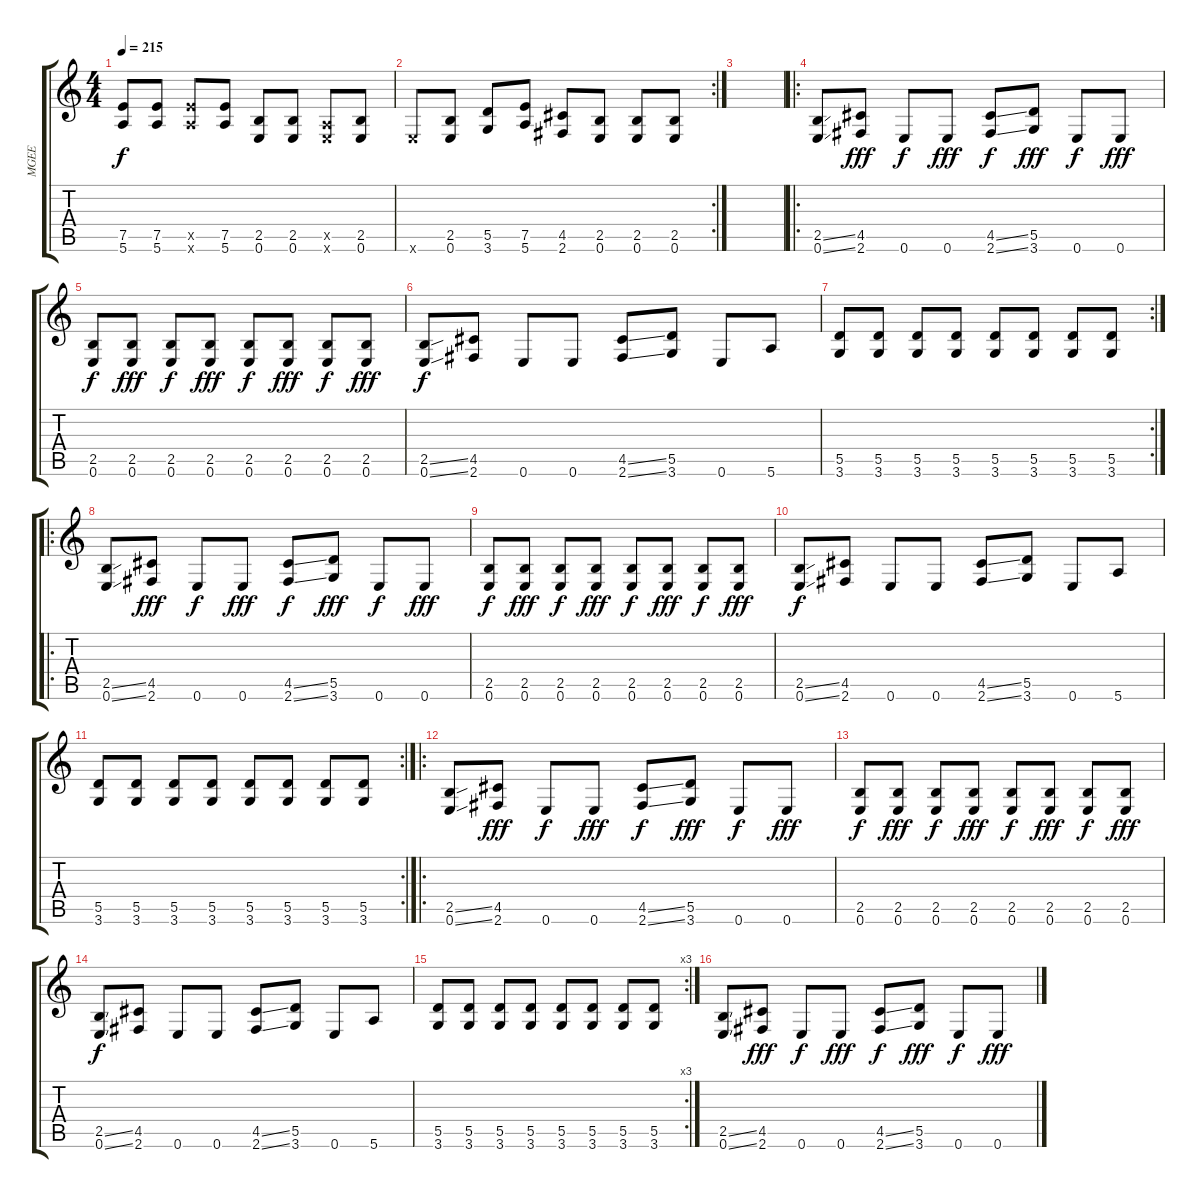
\track ("MGEE" "MGEE") {instrument distortionguitar}
\staff {score tabs}
\tuning (E4 B3 G3 D3 A2 E2) {hide}
\ts (4 4)
\tempo 215
\clef g2
\ks c
(7.5 5.6).8{dy f} (7.5 5.6).8 (7.5{x} 5.6{x}).8 (7.5 5.6).8 (2.5 0.6).8 (2.5 0.6).8 (0.5{x} 0.6{x}).8 (2.5 0.6).8 |
\rc 2
0.6{x}.8 (2.5 0.6).8 (5.5 3.6).8 (7.5 5.6).8 (4.5 2.6).8 (2.5 0.6).8 (2.5 0.6).8 (2.5 0.6).8 |
|
\ro
(2.5{ss} 0.6{ss}).8 (4.5 2.6).8{dy fff} 0.6.8{dy f} 0.6.8{dy fff} (4.5{ss} 2.6{ss}).8{dy f} (5.5 3.6).8{dy fff} 0.6.8{dy f} 0.6.8{dy fff} |
(2.5 0.6).8{dy f} (2.5 0.6).8{dy fff} (2.5 0.6).8{dy f} (2.5 0.6).8{dy fff} (2.5 0.6).8{dy f} (2.5 0.6).8{dy fff} (2.5 0.6).8{dy f} (2.5 0.6).8{dy fff} |
(2.5{ss} 0.6{ss}).8{dy f} (4.5 2.6).8 0.6.8 0.6.8 (4.5{ss} 2.6{ss}).8 (5.5 3.6).8 0.6.8 5.6.8 |
\rc 2
(5.5 3.6).8 (5.5 3.6).8 (5.5 3.6).8 (5.5 3.6).8 (5.5 3.6).8 (5.5 3.6).8 (5.5 3.6).8 (5.5 3.6).8 |
\ro
(2.5{ss} 0.6{ss}).8 (4.5 2.6).8{dy fff} 0.6.8{dy f} 0.6.8{dy fff} (4.5{ss} 2.6{ss}).8{dy f} (5.5 3.6).8{dy fff} 0.6.8{dy f} 0.6.8{dy fff} |
(2.5 0.6).8{dy f} (2.5 0.6).8{dy fff} (2.5 0.6).8{dy f} (2.5 0.6).8{dy fff} (2.5 0.6).8{dy f} (2.5 0.6).8{dy fff} (2.5 0.6).8{dy f} (2.5 0.6).8{dy fff} |
(2.5{ss} 0.6{ss}).8{dy f} (4.5 2.6).8 0.6.8 0.6.8 (4.5{ss} 2.6{ss}).8 (5.5 3.6).8 0.6.8 5.6.8 |
\rc 2
(5.5 3.6).8 (5.5 3.6).8 (5.5 3.6).8 (5.5 3.6).8 (5.5 3.6).8 (5.5 3.6).8 (5.5 3.6).8 (5.5 3.6).8 |
\ro
(2.5{ss} 0.6{ss}).8 (4.5 2.6).8{dy fff} 0.6.8{dy f} 0.6.8{dy fff} (4.5{ss} 2.6{ss}).8{dy f} (5.5 3.6).8{dy fff} 0.6.8{dy f} 0.6.8{dy fff} |
(2.5 0.6).8{dy f} (2.5 0.6).8{dy fff} (2.5 0.6).8{dy f} (2.5 0.6).8{dy fff} (2.5 0.6).8{dy f} (2.5 0.6).8{dy fff} (2.5 0.6).8{dy f} (2.5 0.6).8{dy fff} |
(2.5{ss} 0.6{ss}).8{dy f} (4.5 2.6).8 0.6.8 0.6.8 (4.5{ss} 2.6{ss}).8 (5.5 3.6).8 0.6.8 5.6.8 |
\rc 3
(5.5 3.6).8 (5.5 3.6).8 (5.5 3.6).8 (5.5 3.6).8 (5.5 3.6).8 (5.5 3.6).8 (5.5 3.6).8 (5.5 3.6).8 |
(2.5{ss} 0.6{ss}).8 (4.5 2.6).8{dy fff} 0.6.8{dy f} 0.6.8{dy fff} (4.5{ss} 2.6{ss}).8{dy f} (5.5 3.6).8{dy fff} 0.6.8{dy f} 0.6.8{dy fff}
